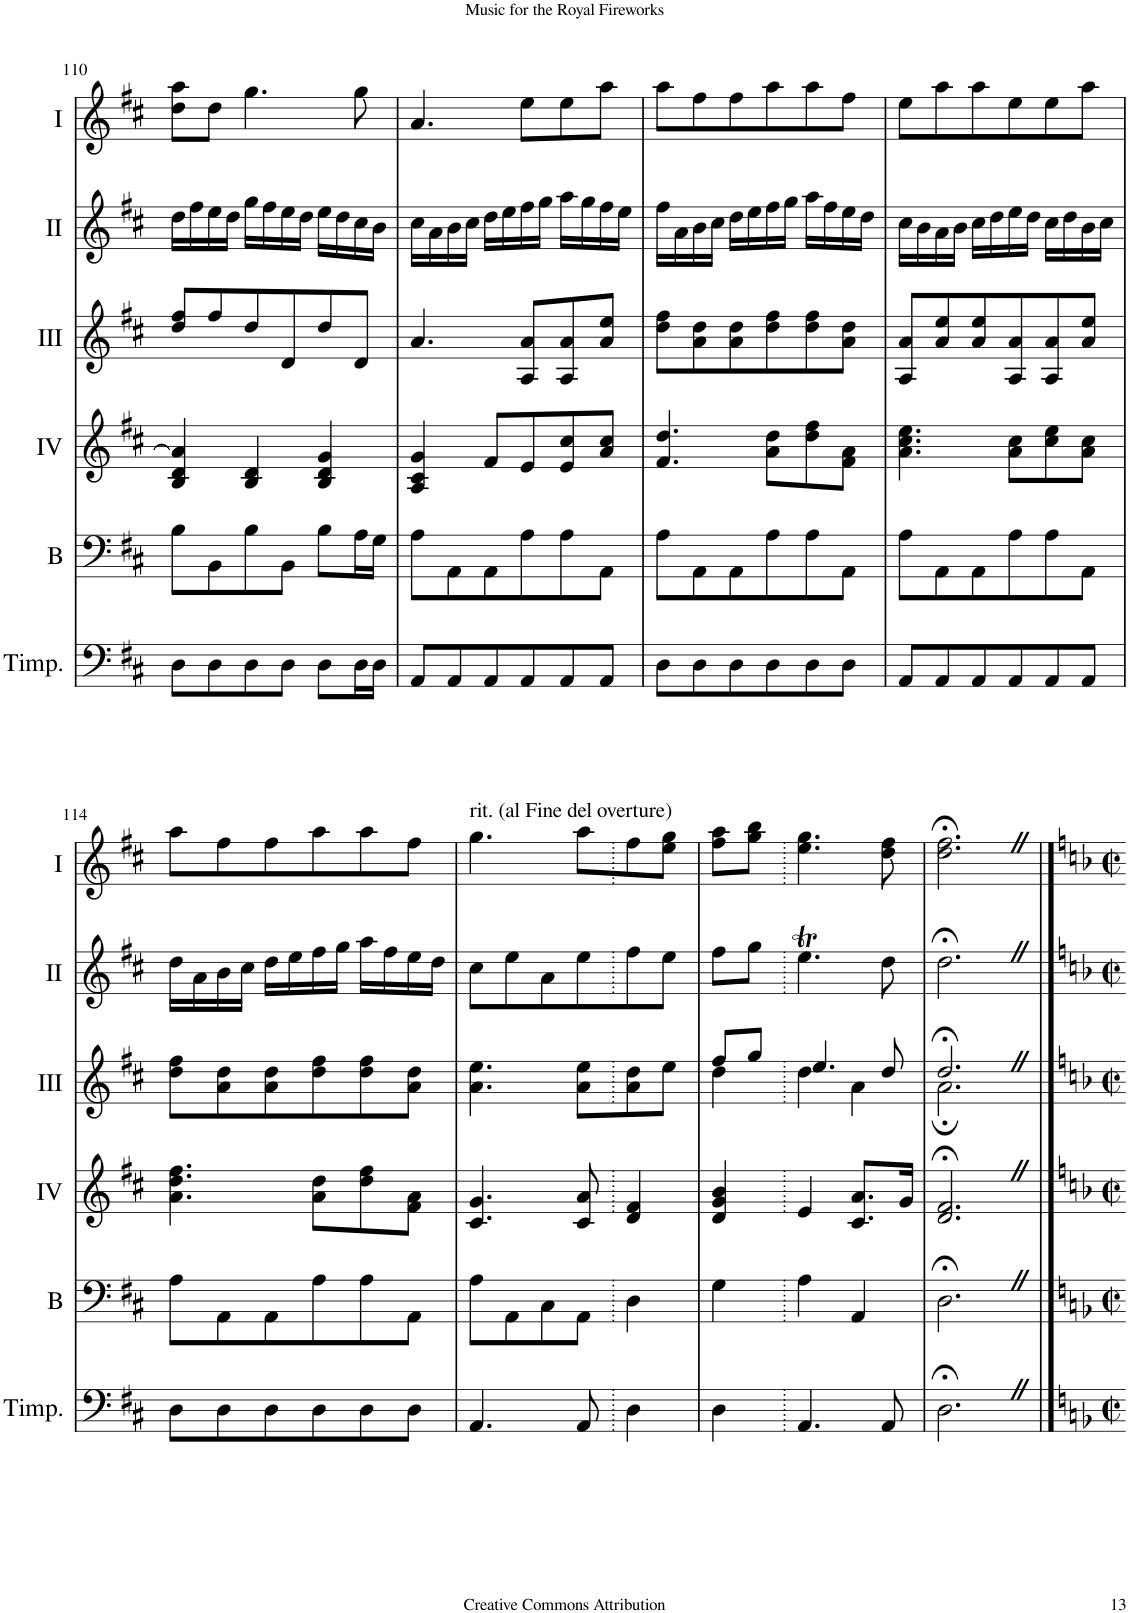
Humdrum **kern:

**kern	**kern	**kern	**kern	**kern	**kern
*part6	*part5	*part4	*part3	*part2	*part1
*staff6	*staff5	*staff4	*staff3	*staff2	*staff1
*I"Timpani	*I"Bass	*I"Acc. 4	*I"Acc. 3	*I"Acc. 2	*I"Acc. 1
*I'Timp.	*I'B	*	*	*	*
!!LO:PB:g=z
*clefF4	*clefF4	*clefG2	*clefG2	*clefG2	*clefG2
*k[f#c#]	*k[f#c#]	*k[f#c#]	*k[f#c#]	*k[f#c#]	*k[f#c#]
*M3/4	*M3/4	*M3/4	*M3/4	*M3/4	*M3/4
=110	=110	=110	=110	=110	=110
8D\L	8B\L	4B/ 4d/ 4a/]	8dd/ 8ff#/L	16dd\LL	8dd\ 8aa\L
.	.	.	.	16ff#\	.
8D\	8BB\	.	8ff#/	16ee\	8dd\J
.	.	.	.	16dd\JJ	.
8D\	8B\	4B/ 4d/	8dd/	16gg\LL	4.gg\
.	.	.	.	16ff#\	.
8D\J	8BB\J	.	8d/	16ee\	.
.	.	.	.	16dd\JJ	.
8D\L	8B\L	4B/ 4d/ 4g/	8dd/	16ee\LL	.
.	.	.	.	16dd\	.
16D\L	16A\L	.	8d/J	16cc#\	8gg\
16D\JJ	16G\JJ	.	.	16b\JJ	.
=111	=111	=111	=111	=111	=111
8AA/L	8A\L	4A/ 4c#/ 4g/	4.a/	16cc#\LL	4.a/
.	.	.	.	16a\	.
8AA/	8AA\	.	.	16b\	.
.	.	.	.	16cc#\JJ	.
8AA/	8AA\	8f#/L	.	16dd\LL	.
.	.	.	.	16ee\	.
8AA/	8A\	8e/	8A/ 8a/L	16ff#\	8ee\L
.	.	.	.	16gg\JJ	.
8AA/	8A\	8e/ 8cc#/	8A/ 8a/	16aa\LL	8ee\
.	.	.	.	16gg\	.
8AA/J	8AA\J	8a/ 8cc#/J	8a/ 8ee/J	16ff#\	8aa\J
.	.	.	.	16ee\JJ	.
=112	=112	=112	=112	=112	=112
8D\L	8A\L	4.f#/ 4.dd/	8dd\ 8ff#\L	16ff#\LL	8aa\L
.	.	.	.	16a\	.
8D\	8AA\	.	8a\ 8dd\	16b\	8ff#\
.	.	.	.	16cc#\JJ	.
8D\	8AA\	.	8a\ 8dd\	16dd\LL	8ff#\
.	.	.	.	16ee\	.
8D\	8A\	8a\ 8dd\L	8dd\ 8ff#\	16ff#\	8aa\
.	.	.	.	16gg\JJ	.
8D\	8A\	8dd\ 8ff#\	8dd\ 8ff#\	16aa\LL	8aa\
.	.	.	.	16ff#\	.
8D\J	8AA\J	8f#\ 8a\J	8a\ 8dd\J	16ee\	8ff#\J
.	.	.	.	16dd\JJ	.
=113	=113	=113	=113	=113	=113
8AA/L	8A\L	4.a\ 4.cc#\ 4.ee\	8A/ 8a/L	16cc#\LL	8ee\L
.	.	.	.	16b\	.
8AA/	8AA\	.	8a/ 8ee/	16a\	8aa\
.	.	.	.	16b\JJ	.
8AA/	8AA\	.	8a/ 8ee/	16cc#\LL	8aa\
.	.	.	.	16dd\	.
8AA/	8A\	8a\ 8cc#\L	8A/ 8a/	16ee\	8ee\
.	.	.	.	16dd\JJ	.
8AA/	8A\	8cc#\ 8ee\	8A/ 8a/	16cc#\LL	8ee\
.	.	.	.	16dd\	.
8AA/J	8AA\J	8a\ 8cc#\J	8a/ 8ee/J	16b\	8aa\J
.	.	.	.	16cc#\JJ	.
!!LO:LB:g=z
=114	=114	=114	=114	=114	=114
8D\L	8A\L	4.a\ 4.dd\ 4.ff#\	8dd\ 8ff#\L	16dd\LL	8aa\L
.	.	.	.	16a\	.
8D\	8AA\	.	8a\ 8dd\	16b\	8ff#\
.	.	.	.	16cc#\JJ	.
8D\	8AA\	.	8a\ 8dd\	16dd\LL	8ff#\
.	.	.	.	16ee\	.
8D\	8A\	8a\ 8dd\L	8dd\ 8ff#\	16ff#\	8aa\
.	.	.	.	16gg\JJ	.
8D\	8A\	8dd\ 8ff#\	8dd\ 8ff#\	16aa\LL	8aa\
.	.	.	.	16ff#\	.
8D\J	8AA\J	8f#\ 8a\J	8a\ 8dd\J	16ee\	8ff#\J
.	.	.	.	16dd\JJ	.
=115	=115	=115	=115	=115	=115
!	!	!	!	!	!LO:TX:a:t=rit. (al Fine del overture)
4.AA/	8A\L	4.c#/ 4.g/	4.a\ 4.ee\	8cc#\L	4.gg\
.	8AA\	.	.	8ee\	.
.	8C#\	.	.	8a\	.
8AA/	8AA\J	8c#/ 8a/	8a\ 8ee\L	8ee\	8aa\L
4D\	4D\	4d/ 4f#/	8a\ 8dd\	8ff#\	8ff#\
.	.	.	8ee\J	8ee\J	8ee\ 8gg\J
=116	=116	=116	=116.	=116	=116
*	*	*	*^	*	*
4D\	4G\	4d/ 4g/ 4b/	8ff#/L	4dd\	8ff#\L	8ff#\ 8aa\L
.	.	.	8gg/J	.	8gg\J	8gg\ 8bb\J
4.AA/	4A\	4e/	4.ee/	4dd\	4.eeT\	4.ee\ 4.gg\
.	4AA/	8.c#/ 8.a/L	.	4a\	.	.
8AA/	.	.	8dd/	.	8dd\	8dd\ 8ff#\
.	.	16g/Jk	.	.	.	.
=117	=117	=117	=117	=117	=117	=117
2.D;<Z\	2.D;<Z\	2.d/;<Z 2.f#/;<Z	2.dd;<Z/	2.a;\	2.dd;<Z\	2.dd\;<Z 2.ff#\;<Z
*	*	*	*v	*v	*	*
==	==	==	==	==	==
*-	*-	*-	*-	*-	*-
